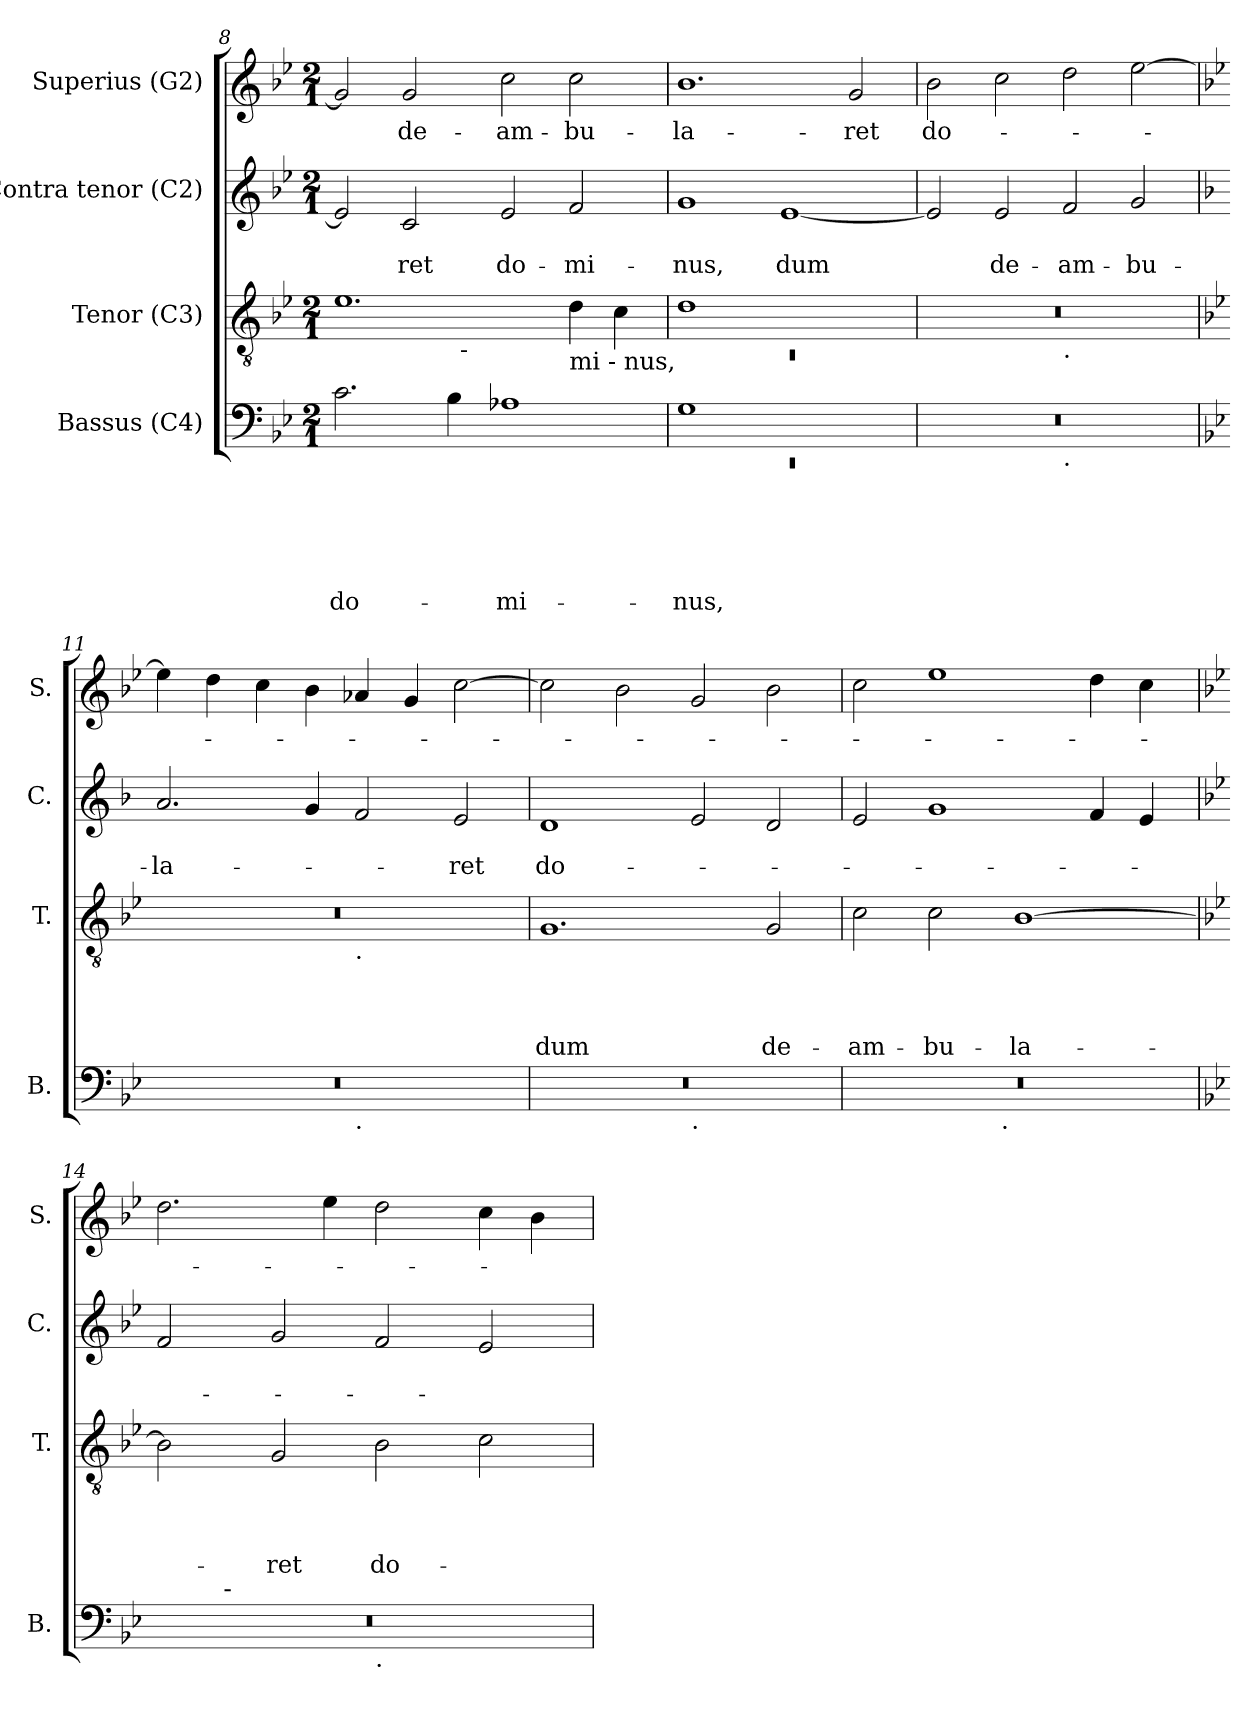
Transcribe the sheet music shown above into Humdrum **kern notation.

**kern	**text	**text	**text	**text	**text	**text	**kern	**text	**text	**text	**text	**kern	**text	**text	**kern	**text
*part4	*part4	*part4	*part4	*part4	*part4	*part4	*part3	*part3	*part3	*part3	*part3	*part2	*part2	*part2	*part1	*part1
*staff4	*staff4	*staff4	*staff4	*staff4	*staff4	*staff4	*staff3	*staff3	*staff3	*staff3	*staff3	*staff2	*staff2	*staff2	*staff1	*staff1
*I"Bassus (C4)	*	*	*	*	*	*	*I"Tenor (C3)	*	*	*	*	*I"Contra tenor (C2)	*	*	*I"Superius (G2)	*
*I'B.	*	*	*	*	*	*	*I'T.	*	*	*	*	*I'C.	*	*	*I'S.	*
*clefF4	*	*	*	*	*	*	*clefGv2	*	*	*	*	*clefG2	*	*	*clefG2	*
*k[b-e-]	*	*	*	*	*	*	*k[b-e-]	*	*	*	*	*k[b-e-]	*	*	*k[b-e-]	*
*B-:	*	*	*	*	*	*	*B-:	*	*	*	*	*B-:	*	*	*B-:	*
*M2/1	*	*	*	*	*	*	*M2/1	*	*	*	*	*M2/1	*	*	*M2/1	*
=8	=8	=8	=8	=8	=8	=8	=8	=8	=8	=8	=8	=8	=8	=8	=8	=8
!	!	!	!	!	!	!	!LO:TX:b:t=Do	!	!	!	!	!	!	!	!	!
!	!	!	!	!	!	!LO:LY:b	!	!	!	!	!	!	!	!	!	!
*	*	*	*	*	*	*	*^	*	*	*	*	*	*	*	*	*
2.c\	.	.	.	.	.	do-	1.e-	2ryy	.	.	.	.	2e-/]	.	.	2g/]	.
!	!	!	!	!	!	!	!	!	!	!	!	!	!	!	!LO:LY:b	!	!LO:LY:b
.	.	.	.	.	.	.	.	4ryy	.	.	.	.	2c/	.	-ret	2g/	de-
4B-\	.	.	.	.	.	.	.	32ryy	.	.	.	.	.	.	.	.	.
!	!	!	!	!	!	!	!	!LO:TX:b:t=-	!	!	!	!	!	!	!	!	!
.	.	.	.	.	.	.	.	1ryy	.	.	.	.	.	.	.	.	.
!	!	!	!	!	!	!LO:LY:b	!	!	!	!	!	!	!	!	!LO:LY:b	!	!LO:LY:b
1A-X	.	.	.	.	.	-mi-	.	.	.	.	.	.	2e-/	.	do-	2cc\	-am-
!	!	!	!	!	!	!	!LO:TX:b:t=mi - nus,	!	!	!	!	!	!	!	!	!	!
!	!	!	!	!	!	!	!	!	!	!	!	!	!	!	!LO:LY:b	!	!LO:LY:b
.	.	.	.	.	.	.	4d\	.	.	.	.	.	2f/	.	-mi-	2cc\	-bu-
.	.	.	.	.	.	.	4c\	.	.	.	.	.	.	.	.	.	.
.	.	.	.	.	.	.	.	8..ryy	.	.	.	.	.	.	.	.	.
=9	=9	=9	=9	=9	=9	=9	=9	=9	=9	=9	=9	=9	=9	=9	=9	=9	=9
*^	*	*	*	*	*	*	*	*	*	*	*	*	*	*	*	*	*
!	!LO:N:vis=1	!	!	!	!	!	!LO:LY:b	!	!LO:N:vis=1	!	!	!	!	!	!	!LO:LY:b	!	!LO:LY:b
1G	0rEE	.	.	.	.	.	-nus,	1d	0rC	.	.	.	.	1g	.	-nus,	1.b-	-la-
!	!	!	!	!	!	!	!	!	!	!	!	!	!	!	!	!LO:LY:b	!	!
1ryy	.	.	.	.	.	.	.	1ryy	.	.	.	.	.	[<1e-	.	dum	.	.
!	!	!	!	!	!	!	!	!	!	!	!	!	!	!	!	!	!	!LO:LY:b
.	.	.	.	.	.	.	.	.	.	.	.	.	.	.	.	.	2g/	-ret
!!LO:LB:g=z
=10	=10	=10	=10	=10	=10	=10	=10	=10	=10	=10	=10	=10	=10	=10	=10	=10	=10	=10
!	!	!	!	!	!	!	!	!	!	!	!	!	!	!	!	!	!	!LO:LY:b
0r	1ryy	.	.	.	.	.	.	0r	1ryy	.	.	.	.	2e-/]	.	.	2b-\	do-
!	!	!	!	!	!	!	!	!	!	!	!	!	!	!	!	!LO:LY:b	!	!
.	.	.	.	.	.	.	.	.	.	.	.	.	.	2e-/	.	de-	2cc\	.
!	!	!	!	!	!	!	!	!	!LO:TX:b:t=.	!	!	!	!	!	!	!	!	!
!	!LO:TX:b:t=.	!	!	!	!	!	!	!	!	!	!	!	!	!	!	!	!	!
!	!	!	!	!	!	!	!	!	!	!	!	!	!	!	!	!LO:LY:b	!	!
.	1ryy	.	.	.	.	.	.	.	1ryy	.	.	.	.	2f/	.	-am-	2dd\	.
!	!	!	!	!	!	!	!	!	!	!	!	!	!	!	!	!LO:LY:b	!	!
.	.	.	.	.	.	.	.	.	.	.	.	.	.	2g/	.	-bu-	[>2ee-\	.
=11	=11	=11	=11	=11	=11	=11	=11	=11	=11	=11	=11	=11	=11	=11	=11	=11	=11	=11
*	*	*	*	*	*	*	*	*	*	*	*	*	*	*k[b-]	*	*	*	*
*	*	*	*	*	*	*	*	*	*	*	*	*	*	*F:	*	*	*	*
!	!	!	!	!	!	!	!	!	!	!	!	!	!	!	!	!LO:LY:b	!	!
0r	1ryy	.	.	.	.	.	.	0r	1ryy	.	.	.	.	2.a/	.	-la-	4ee-\]	.
.	.	.	.	.	.	.	.	.	.	.	.	.	.	.	.	.	4dd\	.
.	.	.	.	.	.	.	.	.	.	.	.	.	.	.	.	.	4cc\	.
.	.	.	.	.	.	.	.	.	.	.	.	.	.	4g/	.	.	4b-\	.
!	!	!	!	!	!	!	!	!	!LO:TX:b:t=.	!	!	!	!	!	!	!	!	!
!	!LO:TX:b:t=.	!	!	!	!	!	!	!	!	!	!	!	!	!	!	!	!	!
.	1ryy	.	.	.	.	.	.	.	1ryy	.	.	.	.	2f/	.	.	4a-/	.
.	.	.	.	.	.	.	.	.	.	.	.	.	.	.	.	.	4g/	.
!	!	!	!	!	!	!	!	!	!	!	!	!	!	!	!	!LO:LY:b	!	!
.	.	.	.	.	.	.	.	.	.	.	.	.	.	2e/	.	-ret	[>2cc\	.
=12	=12	=12	=12	=12	=12	=12	=12	=12	=12	=12	=12	=12	=12	=12	=12	=12	=12	=12
!	!	!	!	!	!	!	!	!	!	!	!	!	!LO:LY:b	!	!	!LO:LY:b	!	!
*	*	*	*	*	*	*	*	*v	*v	*	*	*	*	*	*	*	*	*
0r	1ryy	.	.	.	.	.	.	1.G	.	.	.	dum	1d	.	do-	2cc\]	.
.	.	.	.	.	.	.	.	.	.	.	.	.	.	.	.	2b-\	.
!	!LO:TX:b:t=.	!	!	!	!	!	!	!	!	!	!	!	!	!	!	!	!
.	1ryy	.	.	.	.	.	.	.	.	.	.	.	2e/	.	.	2g/	.
!	!	!	!	!	!	!	!	!	!	!	!	!LO:LY:b	!	!	!	!	!
.	.	.	.	.	.	.	.	2G/	.	.	.	de-	2d/	.	.	2b-\	.
=13	=13	=13	=13	=13	=13	=13	=13	=13	=13	=13	=13	=13	=13	=13	=13	=13	=13
!	!	!	!	!	!	!	!	!	!	!	!	!LO:LY:b	!	!	!	!	!
0r	2ryy	.	.	.	.	.	.	2c\	.	.	.	-am-	2e/	.	.	2cc\	.
!	!	!	!	!	!	!	!	!	!	!	!	!LO:LY:b	!	!	!	!	!
.	4...ryy	.	.	.	.	.	.	2c\	.	.	.	-bu-	1g	.	.	1ee-	.
!	!LO:TX:b:t=.	!	!	!	!	!	!	!	!	!	!	!	!	!	!	!	!
.	1ryy	.	.	.	.	.	.	.	.	.	.	.	.	.	.	.	.
!	!	!	!	!	!	!	!	!	!	!	!	!LO:LY:b	!	!	!	!	!
.	.	.	.	.	.	.	.	[>1B-	.	.	.	-la-	.	.	.	.	.
.	.	.	.	.	.	.	.	.	.	.	.	.	4f/	.	.	4dd\	.
.	.	.	.	.	.	.	.	.	.	.	.	.	4e/	.	.	4cc\	.
.	32ryy	.	.	.	.	.	.	.	.	.	.	.	.	.	.	.	.
*v	*v	*	*	*	*	*	*	*	*	*	*	*	*	*	*	*	*
!!LO:PB:g=z
=14	=14	=14	=14	=14	=14	=14	=14	=14	=14	=14	=14	=14	=14	=14	=14	=14
*	*	*	*	*	*	*	*	*	*	*	*	*k[b-e-]	*	*	*	*
*	*	*	*	*	*	*	*	*	*	*	*	*B-:	*	*	*	*
*^	*	*	*	*	*	*	*	*	*	*	*	*	*	*	*	*
*	*^	*	*	*	*	*	*	*	*	*	*	*	*	*	*	*	*
0r	4ryy	1ryy	.	.	.	.	.	.	2B-\]	.	.	.	.	2f/	.	.	2.dd\	.
.	32ryy	.	.	.	.	.	.	.	.	.	.	.	.	.	.	.	.	.
!	!LO:TX:a:t=-	!	!	!	!	!	!	!	!	!	!	!	!	!	!	!	!	!
.	1ryy	.	.	.	.	.	.	.	.	.	.	.	.	.	.	.	.	.
!	!	!	!	!	!	!	!	!	!	!	!	!	!LO:LY:b	!	!	!	!	!
.	.	.	.	.	.	.	.	.	2G/	.	.	.	-ret	2g/	.	.	.	.
.	.	.	.	.	.	.	.	.	.	.	.	.	.	.	.	.	4ee-\	.
!	!	!LO:TX:b:t=.	!	!	!	!	!	!	!	!	!	!	!	!	!	!	!	!
!	!	!	!	!	!	!	!	!	!	!	!	!	!LO:LY:b	!	!	!	!	!
.	.	1ryy	.	.	.	.	.	.	2B-\	.	.	.	do-	2f/	.	.	2dd\	.
.	2ryy	.	.	.	.	.	.	.	.	.	.	.	.	.	.	.	.	.
.	.	.	.	.	.	.	.	.	2c\	.	.	.	.	2e-/	.	.	4cc\	.
.	.	.	.	.	.	.	.	.	.	.	.	.	.	.	.	.	4b-\	.
.	8..ryy	.	.	.	.	.	.	.	.	.	.	.	.	.	.	.	.	.
*v	*v	*v	*	*	*	*	*	*	*	*	*	*	*	*	*	*	*	*
=	=	=	=	=	=	=	=	=	=	=	=	=	=	=	=	=
*-	*-	*-	*-	*-	*-	*-	*-	*-	*-	*-	*-	*-	*-	*-	*-	*-
